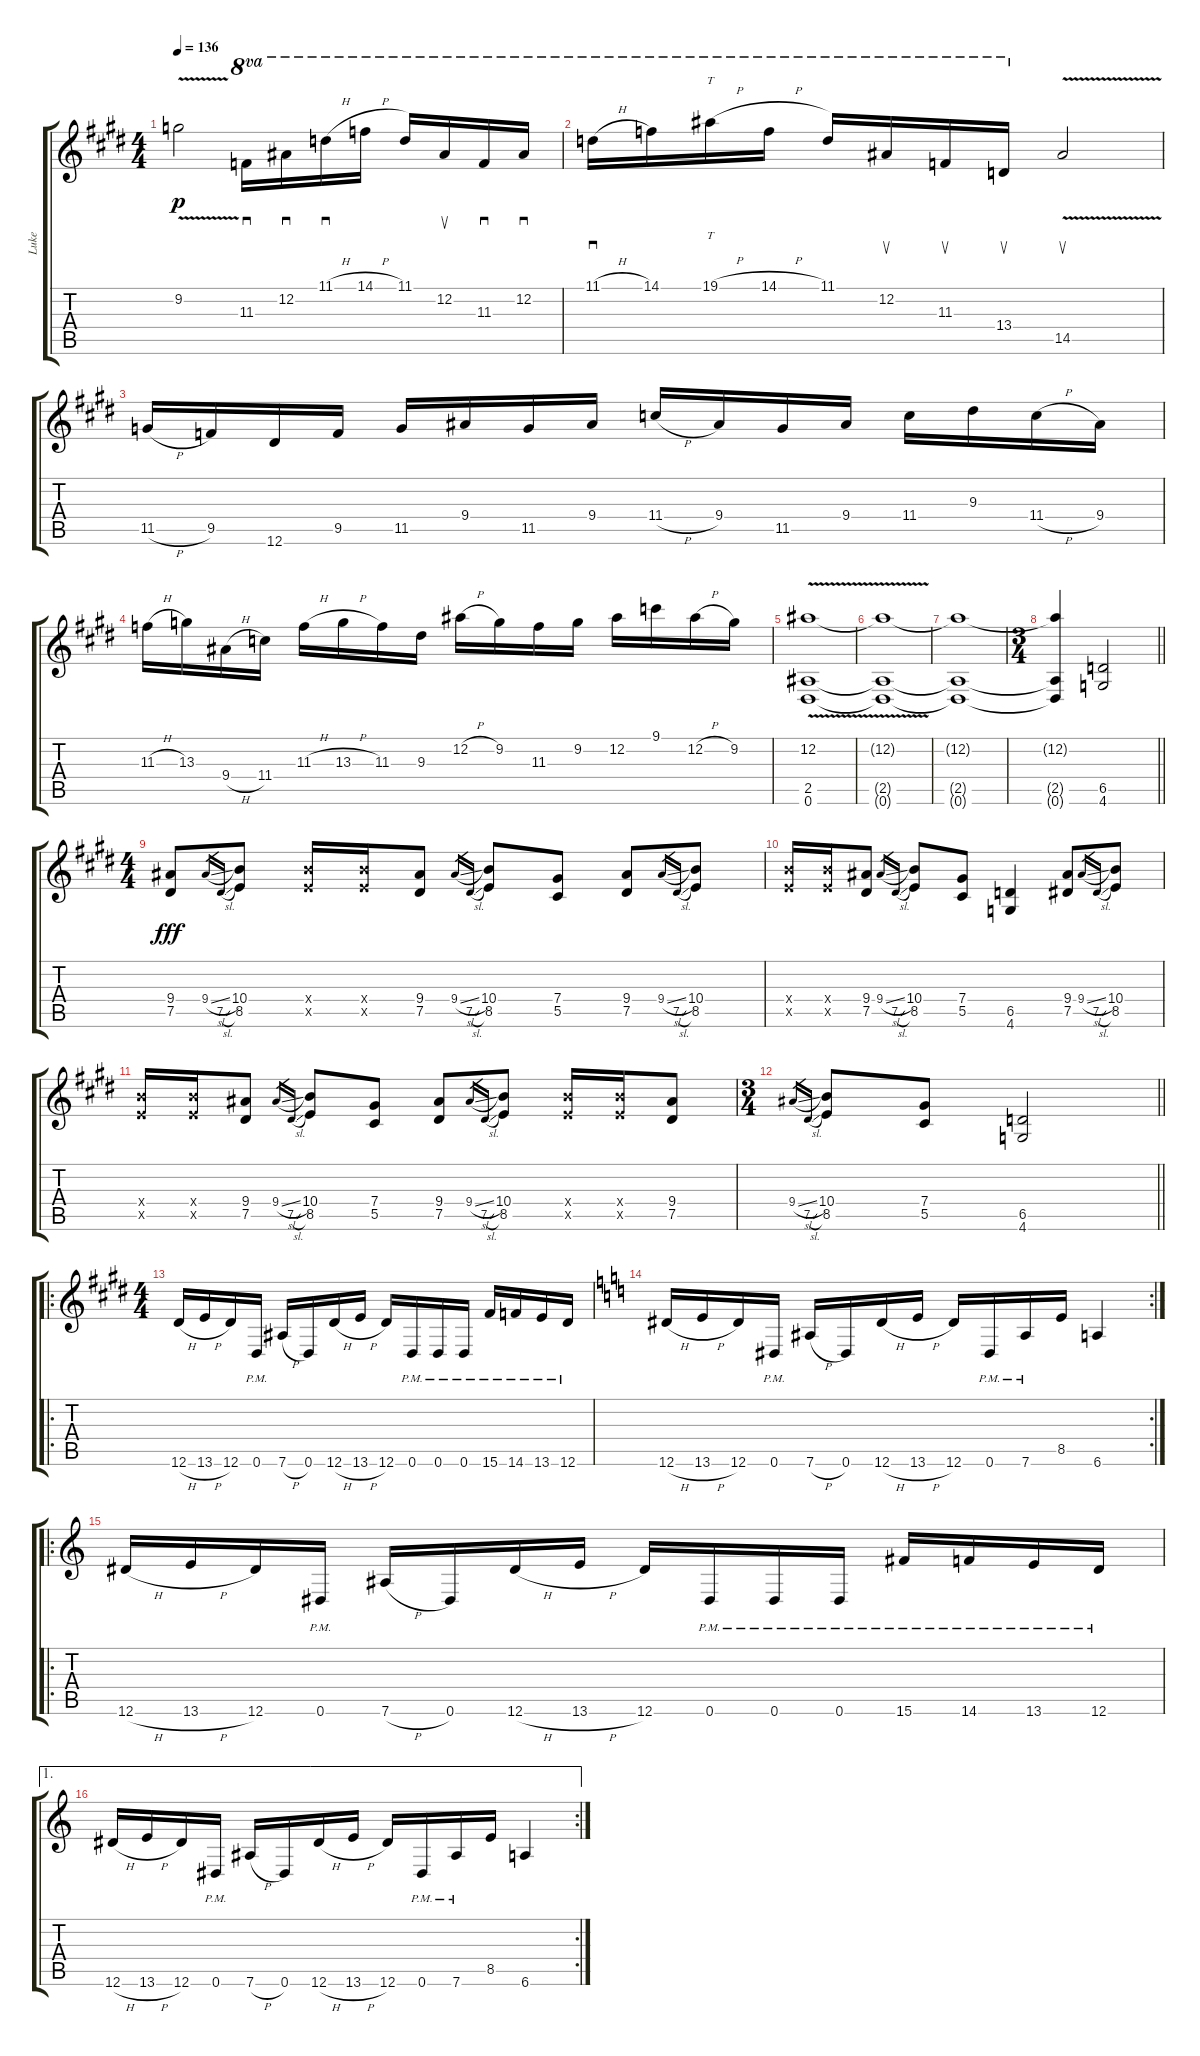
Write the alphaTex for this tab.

\track ("Luke" "Luke") {instrument distortionguitar}
\staff {score tabs}
\tuning (Eb4 Bb3 Gb3 Db3 Ab2 Eb2) {hide}
\ts (4 4)
\tempo 136
\clef g2
\ks e
9.2{v}.2{dy p} 11.3.16{sd ot 8va} 12.2.16{sd ot 8va} 11.1{h}.16{sd ot 8va} 14.1{h}.16{ot 8va} 11.1.16{ot 8va} 12.2.16{su ot 8va} 11.3.16{sd ot 8va} 12.2.16{sd ot 8va} |
11.1{h}.16{sd ot 8va} 14.1.16{ot 8va} 19.1{h}.16{tt ot 8va} 14.1{h}.16{ot 8va} 11.1.16{ot 8va} 12.2.16{su ot 8va} 11.3.16{su ot 8va} 13.4.16{su ot 8va} 14.5{v}.2{su} |
11.5{h}.16 9.5.16 12.6.16 9.5.16 11.5.16 9.4.16 11.5.16 9.4.16 11.4{h}.16 9.4.16 11.5.16 9.4.16 11.4.16 9.3.16 11.4{h}.16 9.4.16 |
11.3{h}.16 13.3.16 9.4{h}.16 11.4.16 11.3{h}.16 13.3{h}.16 11.3.16 9.3.16 12.2{h}.16 9.2.16 11.3.16 9.2.16 12.2.16 9.1.16 12.2{h}.16 9.2.16 |
(12.2{v} 2.5{v} 0.6{v}).1 |
(12.2{t} 2.5{t} 0.6{t}).1 |
(12.2{t} 2.5{t} 0.6{t}).1 |
\ts (3 4)
\barLineRight lightlight
(12.2{t} 2.5{t} 0.6{t}).4 (6.5 4.6).2 |
\ts (4 4)
(9.4 7.5).8{dy fff} 9.4{sl}.16{gr} 7.5{sl}.16{gr} (10.4 8.5).8 (10.4{x} 8.5{x}).16 (10.4{x} 8.5{x}).16 (9.4 7.5).8 9.4{sl}.16{gr} 7.5{sl}.16{gr} (10.4 8.5).8 (7.4 5.5).8 (9.4 7.5).8 9.4{sl}.16{gr} 7.5{sl}.16{gr} (10.4 8.5).8 |
(10.4{x} 8.5{x}).16 (10.4{x} 8.5{x}).16 (9.4 7.5).8 9.4{sl}.16{gr} 7.5{sl}.16{gr} (10.4 8.5).8 (7.4 5.5).8 (6.5 4.6).4 (9.4 7.5).8 9.4{sl}.16{gr} 7.5{sl}.16{gr} (10.4 8.5).8 |
(10.4{x} 8.5{x}).16 (10.4{x} 8.5{x}).16 (9.4 7.5).8 9.4{sl}.16{gr} 7.5{sl}.16{gr} (10.4 8.5).8 (7.4 5.5).8 (9.4 7.5).8 9.4{sl}.16{gr} 7.5{sl}.16{gr} (10.4 8.5).8 (10.4{x} 8.5{x}).16 (10.4{x} 8.5{x}).16 (9.4 7.5).8 |
\ts (3 4)
\barLineRight lightlight
9.4{sl}.16{gr} 7.5{sl}.16{gr} (10.4 8.5).8 (7.4 5.5).8 (6.5 4.6).2 |
\ro
\ts (4 4)
12.6{h}.16 13.6{h}.16 12.6.16 0.6{pm}.16 7.6{h}.16 0.6.16 12.6{h}.16 13.6{h}.16 12.6.16 0.6{pm}.16 0.6{pm}.16 0.6{pm}.16 15.6{pm}.16 14.6{pm}.16 13.6{pm}.16 12.6{pm}.16 |
\rc 2
\ks c
12.6{h}.16 13.6{h}.16 12.6.16 0.6{pm}.16 7.6{h}.16 0.6.16 12.6{h}.16 13.6{h}.16 12.6.16 0.6{pm}.16 7.6{pm}.16 8.5.16 6.6.4 |
\ro
12.6{h}.16 13.6{h}.16 12.6.16 0.6{pm}.16 7.6{h}.16 0.6.16 12.6{h}.16 13.6{h}.16 12.6.16 0.6{pm}.16 0.6{pm}.16 0.6{pm}.16 15.6{pm}.16 14.6{pm}.16 13.6{pm}.16 12.6{pm}.16 |
\ae 1
\rc 2
12.6{h}.16 13.6{h}.16 12.6.16 0.6{pm}.16 7.6{h}.16 0.6.16 12.6{h}.16 13.6{h}.16 12.6.16 0.6{pm}.16 7.6{pm}.16 8.5.16 6.6.4
